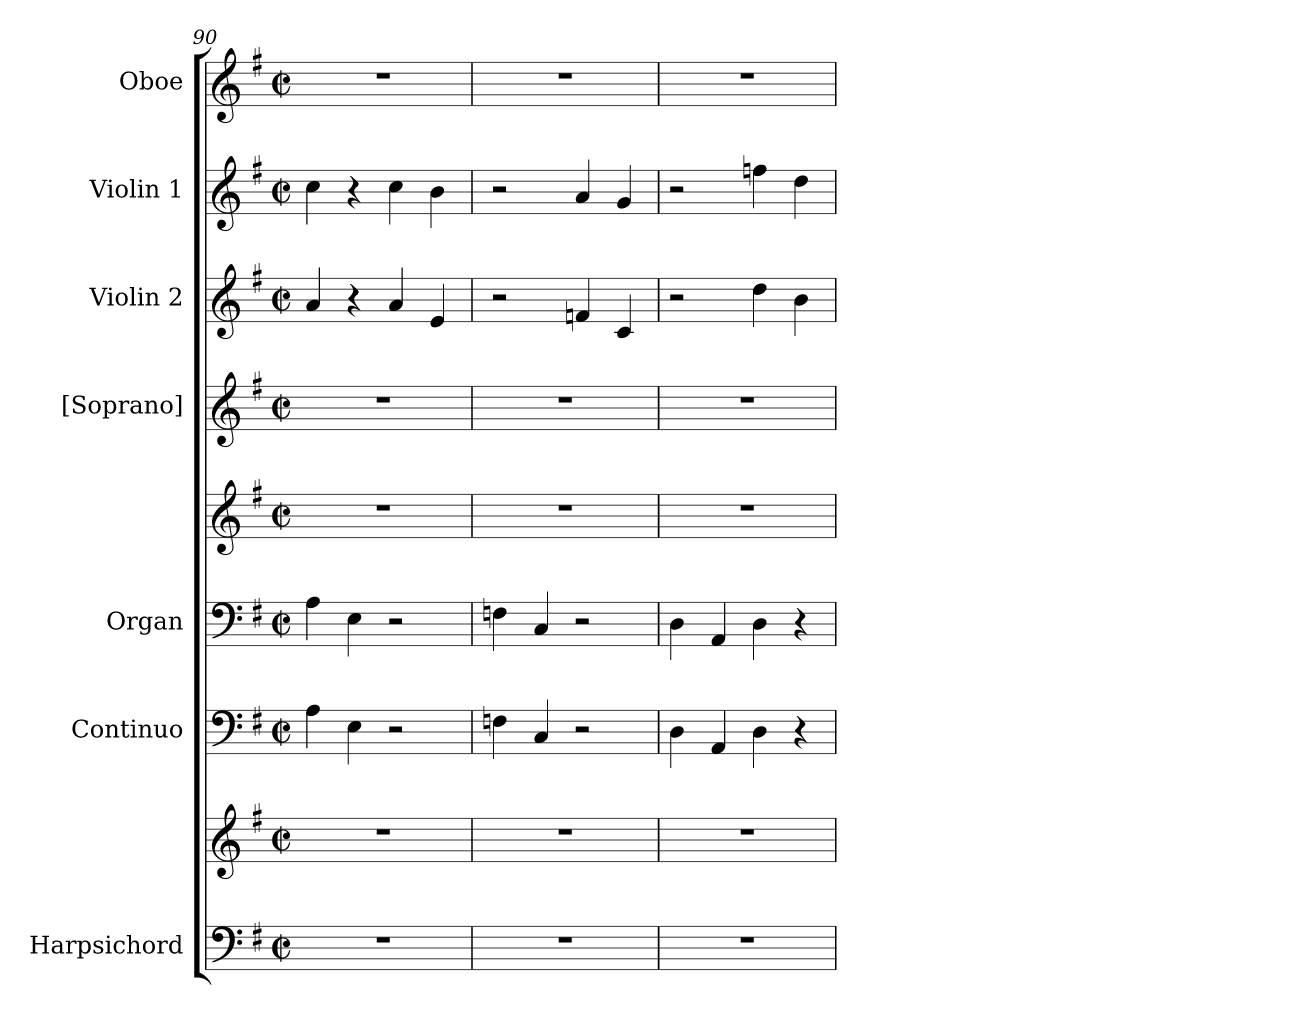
**kern	**kern	**kern	**kern	**kern	**kern	**kern	**kern	**kern
*part7	*part7	*part6	*part5	*part5	*part4	*part3	*part2	*part1
*staff9	*staff8	*staff7	*staff6	*staff5	*staff4	*staff3	*staff2	*staff1
*I"Harpsichord	*	*I"Continuo	*I"Organ	*	*I"[Soprano]	*I"Violin 2	*I"Violin 1	*I"Oboe
*	*	*I'Cont.	*I'Org.	*	*I'S.	*I'Vln. 2	*I'Vln. 1	*I'Ob.
*clefF4	*clefG2	*clefF4	*clefF4	*clefG2	*clefG2	*clefG2	*clefG2	*clefG2
*k[f#]	*k[f#]	*k[f#]	*k[f#]	*k[f#]	*k[f#]	*k[f#]	*k[f#]	*k[f#]
*G:	*G:	*G:	*G:	*G:	*G:	*G:	*G:	*G:
*M2/2	*M2/2	*M2/2	*M2/2	*M2/2	*M2/2	*M2/2	*M2/2	*M2/2
*met(c|)	*met(c|)	*met(c|)	*met(c|)	*met(c|)	*met(c|)	*met(c|)	*met(c|)	*met(c|)
=90	=90	=90	=90	=90	=90	=90	=90	=90
1r	1r	4Ai\	4Ai\	1r	1r	4ai/	4cci\	1r
.	.	4Ei\	4Ei\	.	.	4r	4r	.
.	.	2r	2r	.	.	4ai/	4cci\	.
.	.	.	.	.	.	4ei/	4bi\	.
=91	=91	=91	=91	=91	=91	=91	=91	=91
1r	1r	4Fni\	4Fni\	1r	1r	2r	2r	1r
.	.	4Ci/	4Ci/	.	.	.	.	.
.	.	2r	2r	.	.	4fni/	4ai/	.
.	.	.	.	.	.	4ci/	4gi/	.
=92	=92	=92	=92	=92	=92	=92	=92	=92
1r	1r	4Di\	4Di\	1r	1r	2r	2r	1r
.	.	4AAi/	4AAi/	.	.	.	.	.
.	.	4Di\	4Di\	.	.	4ddi\	4ffni\	.
.	.	4r	4r	.	.	4bi\	4ddi\	.
=	=	=	=	=	=	=	=	=
*-	*-	*-	*-	*-	*-	*-	*-	*-
